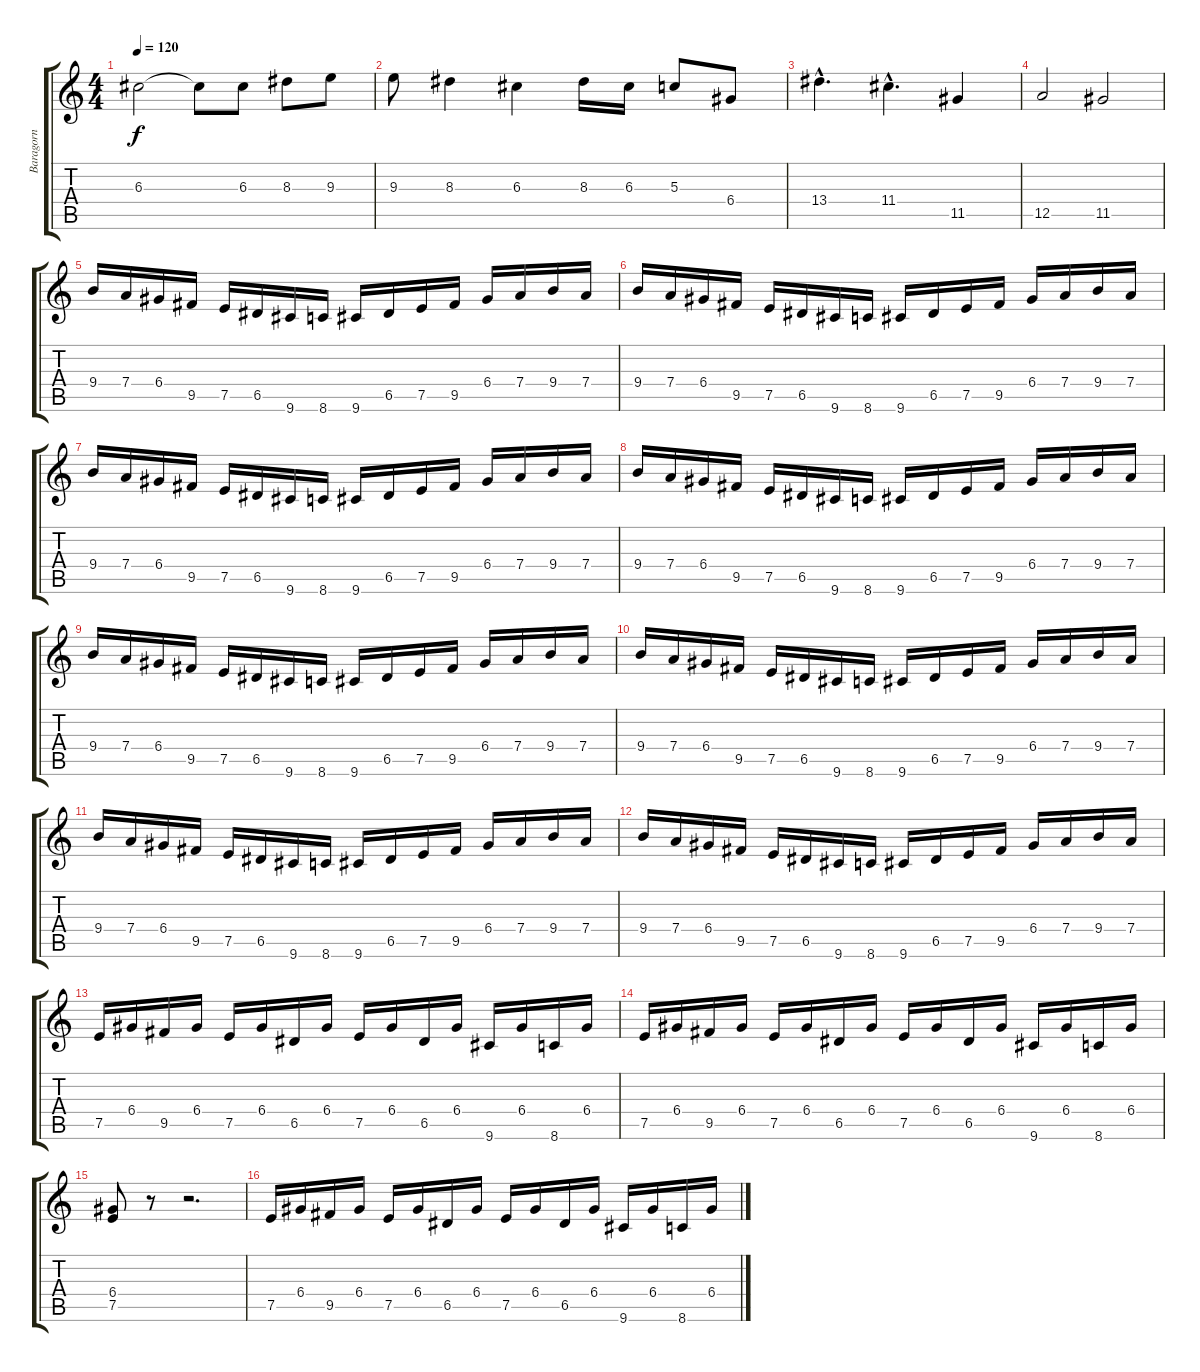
\track ("Baragorn" "Baragorn") {instrument distortionguitar}
\staff {score tabs}
\tuning (E4 B3 G3 D3 A2 E2) {hide}
\ts (4 4)
\tempo 120
\clef g2
\ks c
6.3.2{dy f} 6.3{t}.8 6.3.8 8.3.8 9.3.8 |
9.3.8 8.3.4 6.3.4 8.3.16 6.3.16 5.3.8 6.4.8 |
13.4{hac}.4{d} 11.4{hac}.4{d} 11.5.4 |
12.5.2 11.5.2 |
9.4.16 7.4.16 6.4.16 9.5.16 7.5.16 6.5.16 9.6.16 8.6.16 9.6.16 6.5.16 7.5.16 9.5.16 6.4.16 7.4.16 9.4.16 7.4.16 |
9.4.16 7.4.16 6.4.16 9.5.16 7.5.16 6.5.16 9.6.16 8.6.16 9.6.16 6.5.16 7.5.16 9.5.16 6.4.16 7.4.16 9.4.16 7.4.16 |
9.4.16 7.4.16 6.4.16 9.5.16 7.5.16 6.5.16 9.6.16 8.6.16 9.6.16 6.5.16 7.5.16 9.5.16 6.4.16 7.4.16 9.4.16 7.4.16 |
9.4.16 7.4.16 6.4.16 9.5.16 7.5.16 6.5.16 9.6.16 8.6.16 9.6.16 6.5.16 7.5.16 9.5.16 6.4.16 7.4.16 9.4.16 7.4.16 |
9.4.16 7.4.16 6.4.16 9.5.16 7.5.16 6.5.16 9.6.16 8.6.16 9.6.16 6.5.16 7.5.16 9.5.16 6.4.16 7.4.16 9.4.16 7.4.16 |
9.4.16 7.4.16 6.4.16 9.5.16 7.5.16 6.5.16 9.6.16 8.6.16 9.6.16 6.5.16 7.5.16 9.5.16 6.4.16 7.4.16 9.4.16 7.4.16 |
9.4.16 7.4.16 6.4.16 9.5.16 7.5.16 6.5.16 9.6.16 8.6.16 9.6.16 6.5.16 7.5.16 9.5.16 6.4.16 7.4.16 9.4.16 7.4.16 |
9.4.16 7.4.16 6.4.16 9.5.16 7.5.16 6.5.16 9.6.16 8.6.16 9.6.16 6.5.16 7.5.16 9.5.16 6.4.16 7.4.16 9.4.16 7.4.16 |
7.5.16 6.4.16 9.5.16 6.4.16 7.5.16 6.4.16 6.5.16 6.4.16 7.5.16 6.4.16 6.5.16 6.4.16 9.6.16 6.4.16 8.6.16 6.4.16 |
7.5.16 6.4.16 9.5.16 6.4.16 7.5.16 6.4.16 6.5.16 6.4.16 7.5.16 6.4.16 6.5.16 6.4.16 9.6.16 6.4.16 8.6.16 6.4.16 |
(6.4 7.5).8 r.8 r.2{d} |
7.5.16 6.4.16 9.5.16 6.4.16 7.5.16 6.4.16 6.5.16 6.4.16 7.5.16 6.4.16 6.5.16 6.4.16 9.6.16 6.4.16 8.6.16 6.4.16
